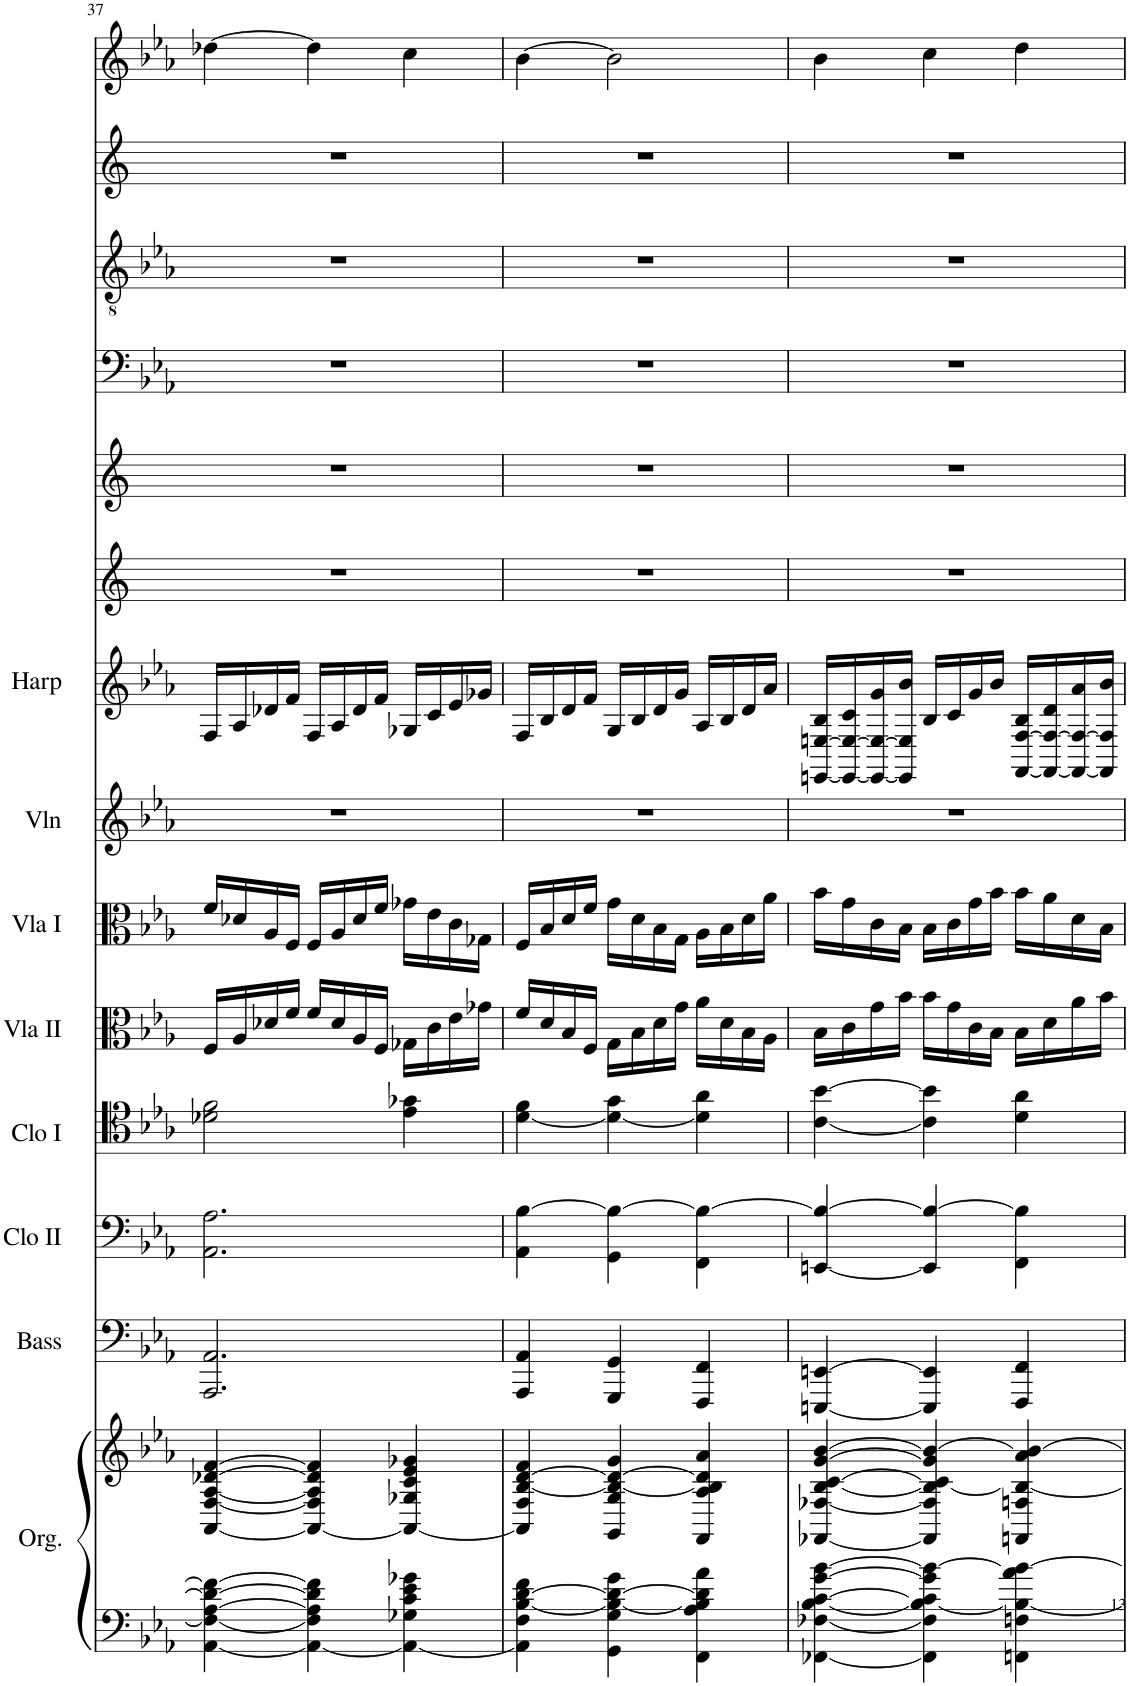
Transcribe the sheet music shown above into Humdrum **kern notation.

**kern	**kern	**kern	**kern	**kern	**kern	**kern	**kern	**kern	**kern	**kern	**kern	**kern	**kern	**kern
*part14	*part14	*part13	*part12	*part11	*part10	*part9	*part8	*part7	*part6	*part5	*part4	*part3	*part2	*part1
*staff15	*staff14	*staff13	*staff12	*staff11	*staff10	*staff9	*staff8	*staff7	*staff6	*staff5	*staff4	*staff3	*staff2	*staff1
*I"Organ	*	*I"Double Bass	*I"Cello II	*I"Cello I	*I"Viola II	*I"Viola I	*I"Violin	*I"Harp	*I"Trumpet in F	*I"Horn in F I,II	*I"Bass	*I"Tenor	*I"Alto	*I"Soprano
*I'Org.	*	*I'Bass	*I'Clo II	*I'Clo I	*I'Vla II	*I'Vla I	*I'Vln	*I'Harp	*I'Tpt	*I'Hn	*	*	*	*
!!LO:PB:g=z
*clefF4	*clefG2	*clefF4	*clefF4	*clefC4	*clefC3	*clefC3	*clefG2	*clefG2	*clefG2	*clefG2	*clefF4	*clefGv2	*clefG2	*clefG2
*	*	*	*	*	*	*	*	*	*Trd-3c-5	*Trd4c7	*	*	*	*
*k[b-e-a-]	*k[b-e-a-]	*k[b-e-a-]	*k[b-e-a-]	*k[b-e-a-]	*k[b-e-a-]	*k[b-e-a-]	*k[b-e-a-]	*k[b-e-a-]	*k[]	*k[]	*k[b-e-a-]	*k[b-e-a-]	*k[]	*k[b-e-a-]
*M3/4	*M3/4	*M3/4	*M3/4	*M3/4	*M3/4	*M3/4	*M3/4	*M3/4	*M3/4	*M3/4	*M3/4	*M3/4	*M3/4	*M3/4
=37	=37	=37	=37	=37	=37	=37	=37	=37	=37	=37	=37	=37	=37	=37
[4AA-\ 4F\_ [4A-\ 4d-\_ 4f\_	[4AA-/ [4F/ [4A-/ [4d-X/ [4f/	2.AAA-/ 2.AA-/	2.AA-\ 2.A-\	2d-X\ 2f\	16F/LL	16f/LL	2.r	16F/LL	2.r	2.r	2.r	2.r	2.r	[4dd-X\
.	.	.	.	.	16A-/	16d-X/	.	16A-/	.	.	.	.	.	.
.	.	.	.	.	16d-X/	16A-/	.	16d-X/	.	.	.	.	.	.
.	.	.	.	.	16f/JJ	16F/JJ	.	16f/JJ	.	.	.	.	.	.
4AA-\_ 4F\] 4A-\] 4d-\] 4f\]	4AA-/_ 4F/] 4A-/] 4d-/] 4f/]	.	.	.	16f/LL	16F/LL	.	16F/LL	.	.	.	.	.	4dd-\]
.	.	.	.	.	16d-/	16A-/	.	16A-/	.	.	.	.	.	.
.	.	.	.	.	16A-/	16d-/	.	16d-/	.	.	.	.	.	.
.	.	.	.	.	16F/JJ	16f/JJ	.	16f/JJ	.	.	.	.	.	.
4AA-\_ 4G-X\ 4c\ 4e-\ 4g-X\	4AA-/_ 4G-X/ 4c/ 4e-/ 4g-X/	.	.	4e-\ 4g-X\	16G-X\LL	16g-X\LL	.	16G-X/LL	.	.	.	.	.	4cc\
.	.	.	.	.	16c\	16e-\	.	16c/	.	.	.	.	.	.
.	.	.	.	.	16e-\	16c\	.	16e-/	.	.	.	.	.	.
.	.	.	.	.	16g-X\JJ	16G-X\JJ	.	16g-X/JJ	.	.	.	.	.	.
=38	=38	=38	=38	=38	=38	=38	=38	=38	=38	=38	=38	=38	=38	=38
4AA-\] 4F\ [4B-\ [4d\ 4f\	4AA-/] 4F/ [4B-/ [4d/ 4f/	4AAA-/ 4AA-/	4AA-\ [4B-\	[4d\ 4f\	16f/LL	16F/LL	2.r	16F/LL	2.r	2.r	2.r	2.r	2.r	[4b-\
.	.	.	.	.	16d/	16B-/	.	16B-/	.	.	.	.	.	.
.	.	.	.	.	16B-/	16d/	.	16d/	.	.	.	.	.	.
.	.	.	.	.	16F/JJ	16f/JJ	.	16f/JJ	.	.	.	.	.	.
4GG\ 4G\ 4B-\_ 4d\_ 4g\	4GG/ 4G/ 4B-/_ 4d/_ 4g/	4GGG/ 4GG/	4GG\ 4B-\_	4d\_ 4g\	16G\LL	16g\LL	.	16G/LL	.	.	.	.	.	2b-\]
.	.	.	.	.	16B-\	16d\	.	16B-/	.	.	.	.	.	.
.	.	.	.	.	16d\	16B-\	.	16d/	.	.	.	.	.	.
.	.	.	.	.	16g\JJ	16G\JJ	.	16g/JJ	.	.	.	.	.	.
4FF\ 4A-\ 4B-\] 4d\] 4a-\	4FF/ 4A-/ 4B-/] 4d/] 4a-/	4FFF/ 4FF/	4FF\ 4B-\_	4d\] 4a-\	16a-\LL	16A-\LL	.	16A-/LL	.	.	.	.	.	.
.	.	.	.	.	16d\	16B-\	.	16B-/	.	.	.	.	.	.
.	.	.	.	.	16B-\	16d\	.	16d/	.	.	.	.	.	.
.	.	.	.	.	16A-\JJ	16a-\JJ	.	16a-/JJ	.	.	.	.	.	.
=39	=39	=39	=39	=39	=39	=39	=39	=39	=39	=39	=39	=39	=39	=39
[4FF-X\ [4F-X\ [4B-\ [4c\ [4g\ [4b-\	[4FF-X/ [4F-X/ [4B-/ [4c/ [4g/ [4b-/	[4EEEn/ [4EEn/	[4EEn/ 4B-/_	[4c\ [4b-\	16B-\LL	16b-\LL	2.r	[16EEn/ [16En/ 16B-/LL	2.r	2.r	2.r	2.r	2.r	4b-\
.	.	.	.	.	16c\	16g\	.	16EE/_ 16E/_ 16c/	.	.	.	.	.	.
.	.	.	.	.	16g\	16c\	.	16EE/_ 16E/_ 16g/	.	.	.	.	.	.
.	.	.	.	.	16b-\JJ	16B-\JJ	.	16EE/] 16E/] 16b-/JJ	.	.	.	.	.	.
4FF-\] 4F-\] 4B-\_ 4c\] 4g\] 4b-\_	4FF-/] 4F-/] 4B-/_ 4c/] 4g/] 4b-/_	4EEE/] 4EE/]	4EE/] 4B-/_	4c\] 4b-\]	16b-\LL	16B-\LL	.	16B-/LL	.	.	.	.	.	4cc\
.	.	.	.	.	16g\	16c\	.	16c/	.	.	.	.	.	.
.	.	.	.	.	16c\	16g\	.	16g/	.	.	.	.	.	.
.	.	.	.	.	16B-\JJ	16b-\JJ	.	16b-/JJ	.	.	.	.	.	.
4FFn\ 4Fn\ 4B-\_ 4a-\ 4b-\_	4FFn/ 4Fn/ 4B-/_ 4a-/ 4b-/_	4FFF/ 4FF/	4FF\ 4B-\]	4d\ 4a-\	16B-\LL	16b-\LL	.	[16FF/ [16F/ 16B-/LL	.	.	.	.	.	4dd\
.	.	.	.	.	16d\	16a-\	.	16FF/_ 16F/_ 16d/	.	.	.	.	.	.
.	.	.	.	.	16a-\	16d\	.	16FF/_ 16F/_ 16a-/	.	.	.	.	.	.
.	.	.	.	.	16b-\JJ	16B-\JJ	.	16FF/] 16F/] 16b-/JJ	.	.	.	.	.	.
=	=	=	=	=	=	=	=	=	=	=	=	=	=	=
*-	*-	*-	*-	*-	*-	*-	*-	*-	*-	*-	*-	*-	*-	*-
